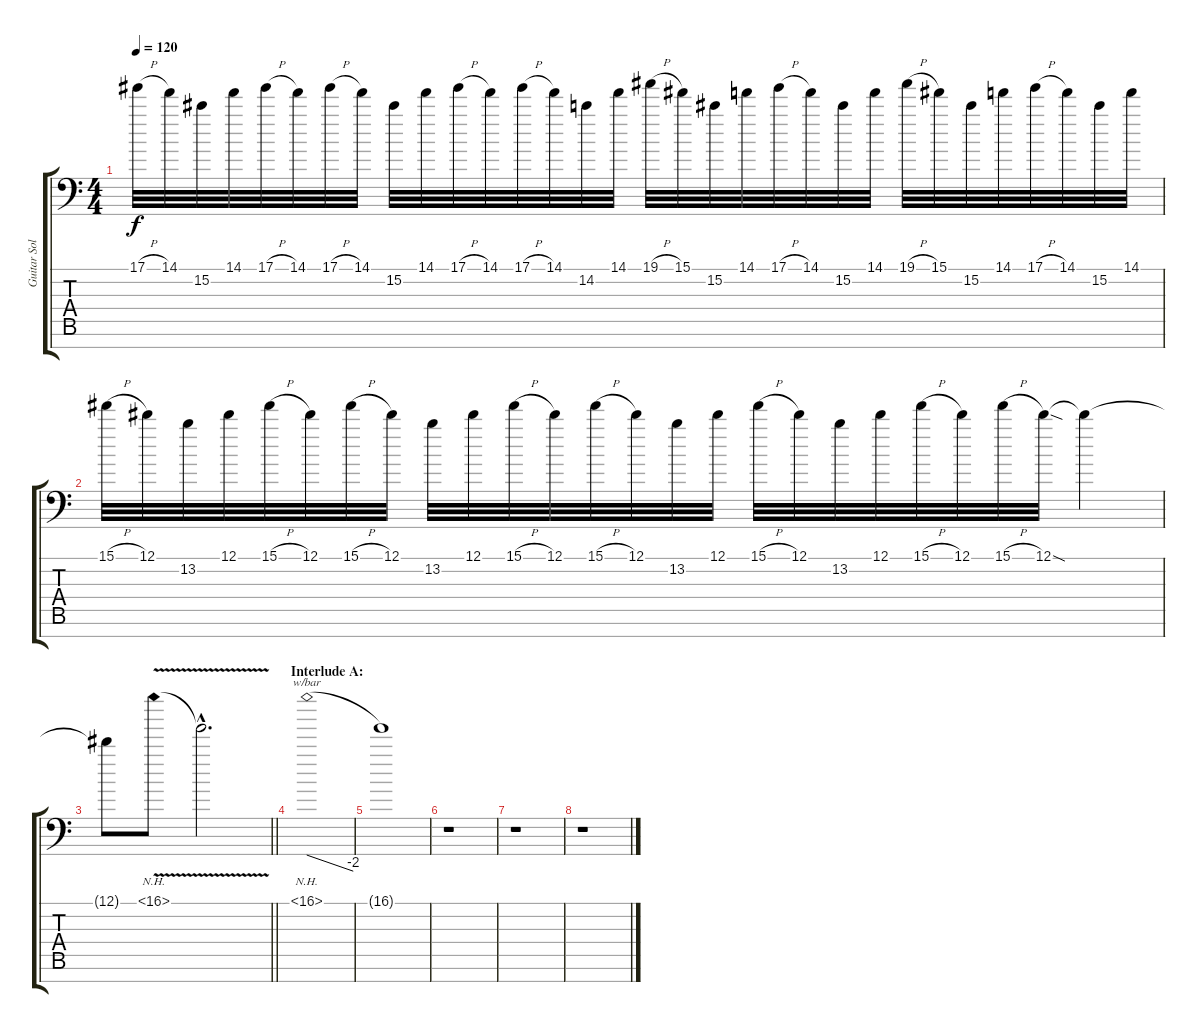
\track ("Guitar Solo" "Guitar Sol") {instrument distortionguitar}
\staff {score tabs}
\tuning (Eb4 Bb3 Gb3 Db3 Ab2 Eb2 Bb1) {hide}
\ts (4 4)
\tempo 120
\clef f4
\ks c
17.1{h}.32{dy f} 14.1.32 15.2.32 14.1.32 17.1{h}.32 14.1.32 17.1{h}.32 14.1.32 15.2.32 14.1.32 17.1{h}.32 14.1.32 17.1{h}.32 14.1.32 14.2.32 14.1.32 19.1{h}.32 15.1.32 15.2.32 14.1.32 17.1{h}.32 14.1.32 15.2.32 14.1.32 19.1{h}.32 15.1.32 15.2.32 14.1.32 17.1{h}.32 14.1.32 15.2.32 14.1.32 |
15.1{h}.32 12.1.32 13.2.32 12.1.32 15.1{h}.32 12.1.32 15.1{h}.32 12.1.32 13.2.32 12.1.32 15.1{h}.32 12.1.32 15.1{h}.32 12.1.32 13.2.32 12.1.32 15.1{h}.32 12.1.32 13.2.32 12.1.32 15.1{h}.32 12.1.32 15.1{h}.32 12.1{sod}.32 12.1{t}.4 |
\barLineRight lightlight
12.1{t}.8 16.1{nh v}.8 16.1{hac t}.2{d} |
\section ("" "Interlude A:")
16.1{nh}.1{tbe (dive default 0 0 60 -8)} |
16.1{t}.1 |
r.1 |
r.1 |
r.1
